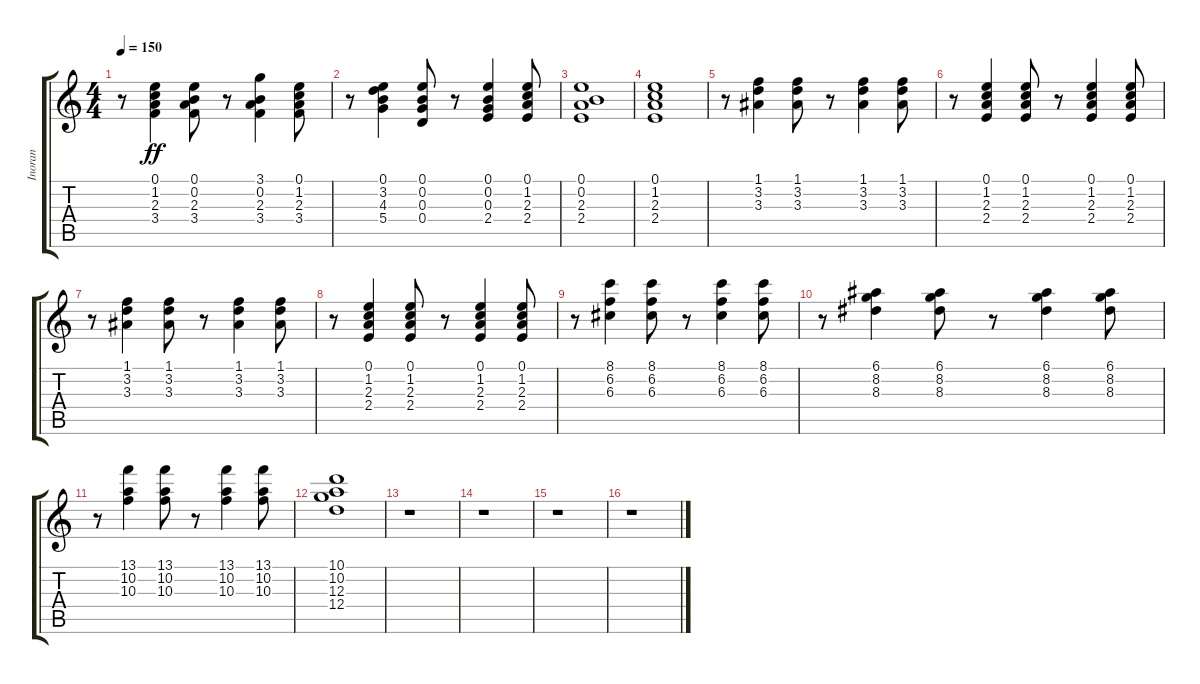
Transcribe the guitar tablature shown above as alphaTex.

\track ("Inoran" "Inoran") {instrument distortionguitar}
\staff {score tabs}
\tuning (E4 B3 G3 D3 A2 E2) {hide}
\ts (4 4)
\tempo 150
\clef g2
\ks c
r.8{dy ff} (0.1 1.2 2.3 3.4).4 (0.1 0.2 2.3 3.4).8 r.8 (3.1 0.2 2.3 3.4).4 (0.1 1.2 2.3 3.4).8 |
r.8 (0.1 3.2 4.3 5.4).4 (0.1 0.2 0.3 0.4).8 r.8 (0.1 0.2 0.3 2.4).4 (0.1 1.2 2.3 2.4).8 |
(0.1 0.2 2.3 2.4).1 |
(0.1 1.2 2.3 2.4).1 |
r.8 (1.1 3.2 3.3).4 (1.1 3.2 3.3).8 r.8 (1.1 3.2 3.3).4 (1.1 3.2 3.3).8 |
r.8 (0.1 1.2 2.3 2.4).4 (0.1 1.2 2.3 2.4).8 r.8 (0.1 1.2 2.3 2.4).4 (0.1 1.2 2.3 2.4).8 |
r.8 (1.1 3.2 3.3).4 (1.1 3.2 3.3).8 r.8 (1.1 3.2 3.3).4 (1.1 3.2 3.3).8 |
r.8 (0.1 1.2 2.3 2.4).4 (0.1 1.2 2.3 2.4).8 r.8 (0.1 1.2 2.3 2.4).4 (0.1 1.2 2.3 2.4).8 |
r.8 (8.1 6.2 6.3).4 (8.1 6.2 6.3).8 r.8 (8.1 6.2 6.3).4 (8.1 6.2 6.3).8 |
r.8 (6.1 8.2 8.3).4 (6.1 8.2 8.3).8 r.8 (6.1 8.2 8.3).4 (6.1 8.2 8.3).8 |
r.8 (13.1 10.2 10.3).4 (13.1 10.2 10.3).8 r.8 (13.1 10.2 10.3).4 (13.1 10.2 10.3).8 |
(10.1 10.2 12.3 12.4).1 |
r.1 |
r.1 |
r.1 |
r.1
